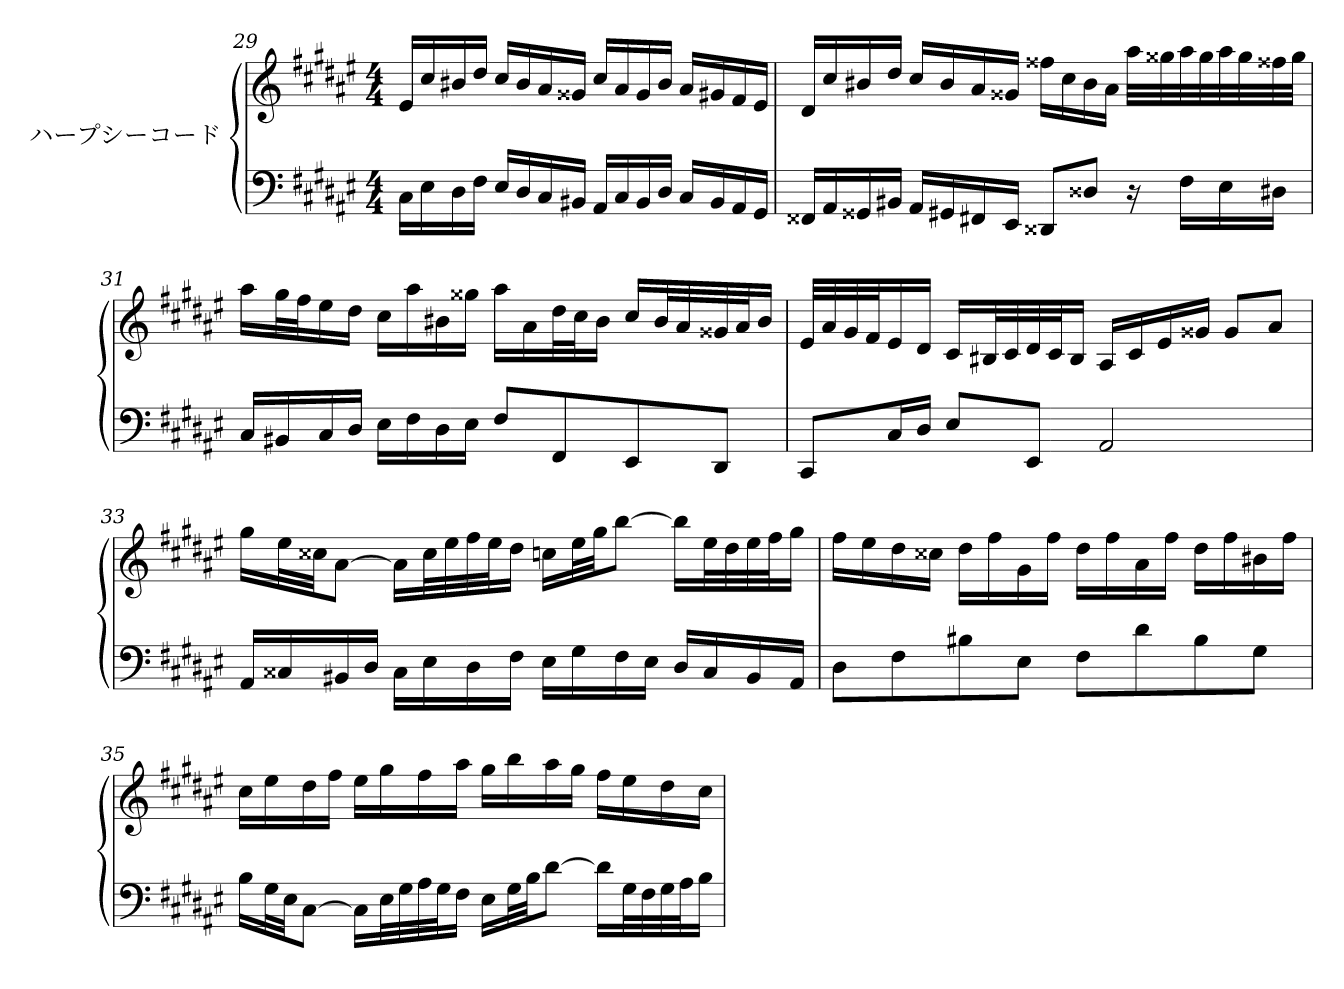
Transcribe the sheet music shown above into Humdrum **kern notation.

**kern	**kern
*part1	*part1
*staff2	*staff1
*I"ハープシーコード	*
*clefF4	*clefG2
*k[f#c#g#d#a#e#]	*k[f#c#g#d#a#e#]
*M4/4	*M4/4
=29	=29
16C#\LL	16e#/LL
16E#\	16cc#/
16D#\	16b#X/
16F#\JJ	16dd#/JJ
16E#/LL	16cc#/LL
16D#/	16b#/
16C#/	16a#/
16BB#X/JJ	16g##X/JJ
16AA#/LL	16cc#/LL
16C#/	16a#/
16BB#/	16g##/
16D#/JJ	16b#/JJ
16C#/LL	16a#/LL
16BB#/	16g#X/
16AA#/	16f#/
16GG#/JJ	16e#/JJ
!!LO:LB:g=z
=30	=30
16FF##X/LL	16d#/LL
16AA#/	16cc#/
16GG##X/	16b#X/
16BB#X/JJ	16dd#/JJ
16AA#/LL	16cc#/LL
16GG#X/	16b#/
16FF#X/	16a#/
16EE#/JJ	16g##X/JJ
8DD##X/L	16ff##X\LL
.	16cc#\
8D##X/J	16b#\
.	16a#\JJ
16r	32aa#\LLL
.	32gg##X\
16F#\LL	32aa#\
.	32gg##\
16E#\	32aa#\
.	32gg##\
16D#X\JJ	32ff##X\
.	32gg##\JJJ
!!LO:PB:g=z
=31	=31
16C#/LL	16aa#\LL
16BB#X/	32gg#\L
.	32ff#\J
16C#/	16ee#\
16D#/JJ	16dd#\JJ
16E#\LL	16cc#\LL
16F#\	16aa#\
16D#\	16b#X\
16E#\JJ	16gg##X\JJ
8F#/L	16aa#\LL
.	16a#\
8FF#/	32dd#\L
.	32cc#\J
.	16b#\JJ
8EE#/	16cc#/LL
.	32b#/L
.	32a#/
8DD#/J	32g##X/
.	32a#/J
.	16b#/JJ
!!LO:LB:g=z
=32	=32
8CC#/L	32e#/LLL
.	32a#/
.	32g#/
.	32f#/J
16C#/L	16e#/
16D#/JJ	16d#/JJ
8E#/L	16c#/LL
.	32B#X/L
.	32c#/
8EE#/J	32d#/
.	32c#/J
.	16B#/JJ
2AA#/	16A#/LL
.	16c#/
.	16e#/
.	16g##X/JJ
.	8g##/L
.	8a#/J
!!LO:LB:g=z
=33	=33
16AA#/LL	16gg#\LL
16C##X/	32ee#\L
.	32cc##X\JJ
16BB#X/	[8a#\J
16D#/JJ	.
16C##\LL	16a#\LL]
16E#\	32cc##\L
.	32ee#\
16D#\	32ff#\
.	32ee#\J
16F#\JJ	16dd#\JJ
16E#\LL	16ccn\LL
16G#\	32ee#\L
.	32gg#\JJ
16F#\	[8bb\J
16E#\JJ	.
16D#/LL	16bb\LL]
16C##/	32ee#\L
.	32dd#\
16BB#/	32ee#\
.	32ff#\J
16AA#/JJ	16gg#\JJ
=34	=34
8D#\L	16ff#\LL
.	16ee#\
8F#\	16dd#\
.	16cc##X\JJ
8B#X\	16dd#\LL
.	16ff#\
8E#\J	16g#\
.	16ff#\JJ
8F#\L	16dd#\LL
.	16ff#\
8d#\	16a#\
.	16ff#\JJ
8B#\	16dd#\LL
.	16ff#\
8G#\J	16b#X\
.	16ff#\JJ
!!LO:LB:g=z
=35	=35
16B\LL	16cc#\LL
32G#\L	16ee#\
32E#\JJ	.
[8C#\J	16dd#\
.	16ff#\JJ
16C#\LL]	16ee#\LL
32E#\L	16gg#\
32G#\	.
32A#\	16ff#\
32G#\J	.
16F#\JJ	16aa#\JJ
16E#\LL	16gg#\LL
32G#\L	16bb\
32B\JJ	.
[8d#\J	16aa#\
.	16gg#\JJ
16d#\LL]	16ff#\LL
32G#\L	16ee#\
32F#\	.
32G#\	16dd#\
32A#\J	.
16B\JJ	16cc#\JJ
=	=
*-	*-
